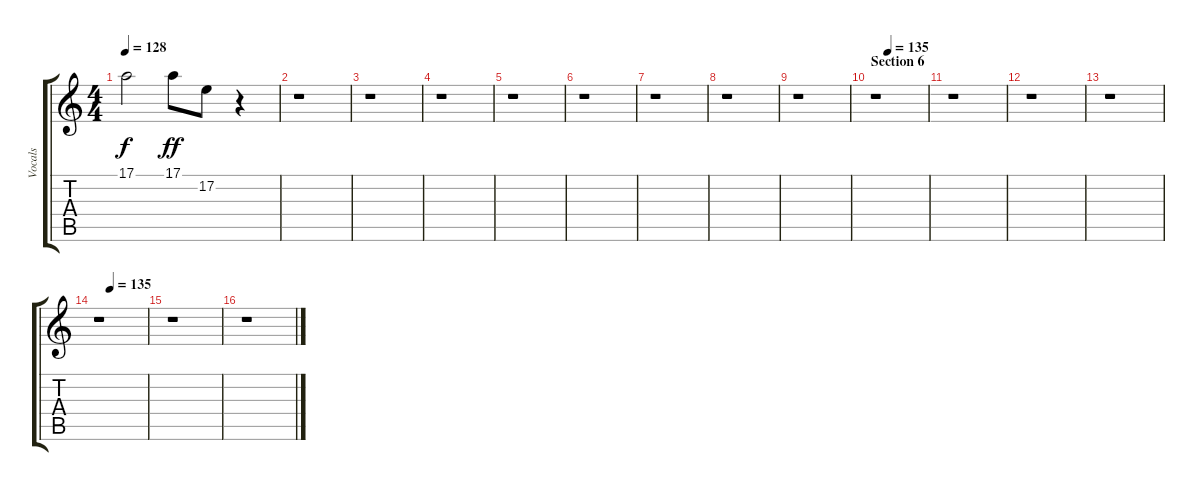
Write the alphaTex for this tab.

\track ("Vocals" "Vocals") {instrument brasssection}
\staff {score tabs}
\tuning (E4 B3 G3 D3 A2 E2) {hide}
\ts (4 4)
\tempo 128
\clef g2
\ks c
17.1{t}.2{dy f} 17.1.8{dy ff} 17.2.8 r.4 |
r.1 |
r.1 |
r.1 |
r.1 |
r.1 |
r.1 |
r.1 |
r.1 |
\section ("" "Section 6")
\tempo (135 0.25)
r.1 |
r.1 |
r.1 |
r.1 |
\tempo (135 0.25)
r.1 |
r.1 |
r.1
